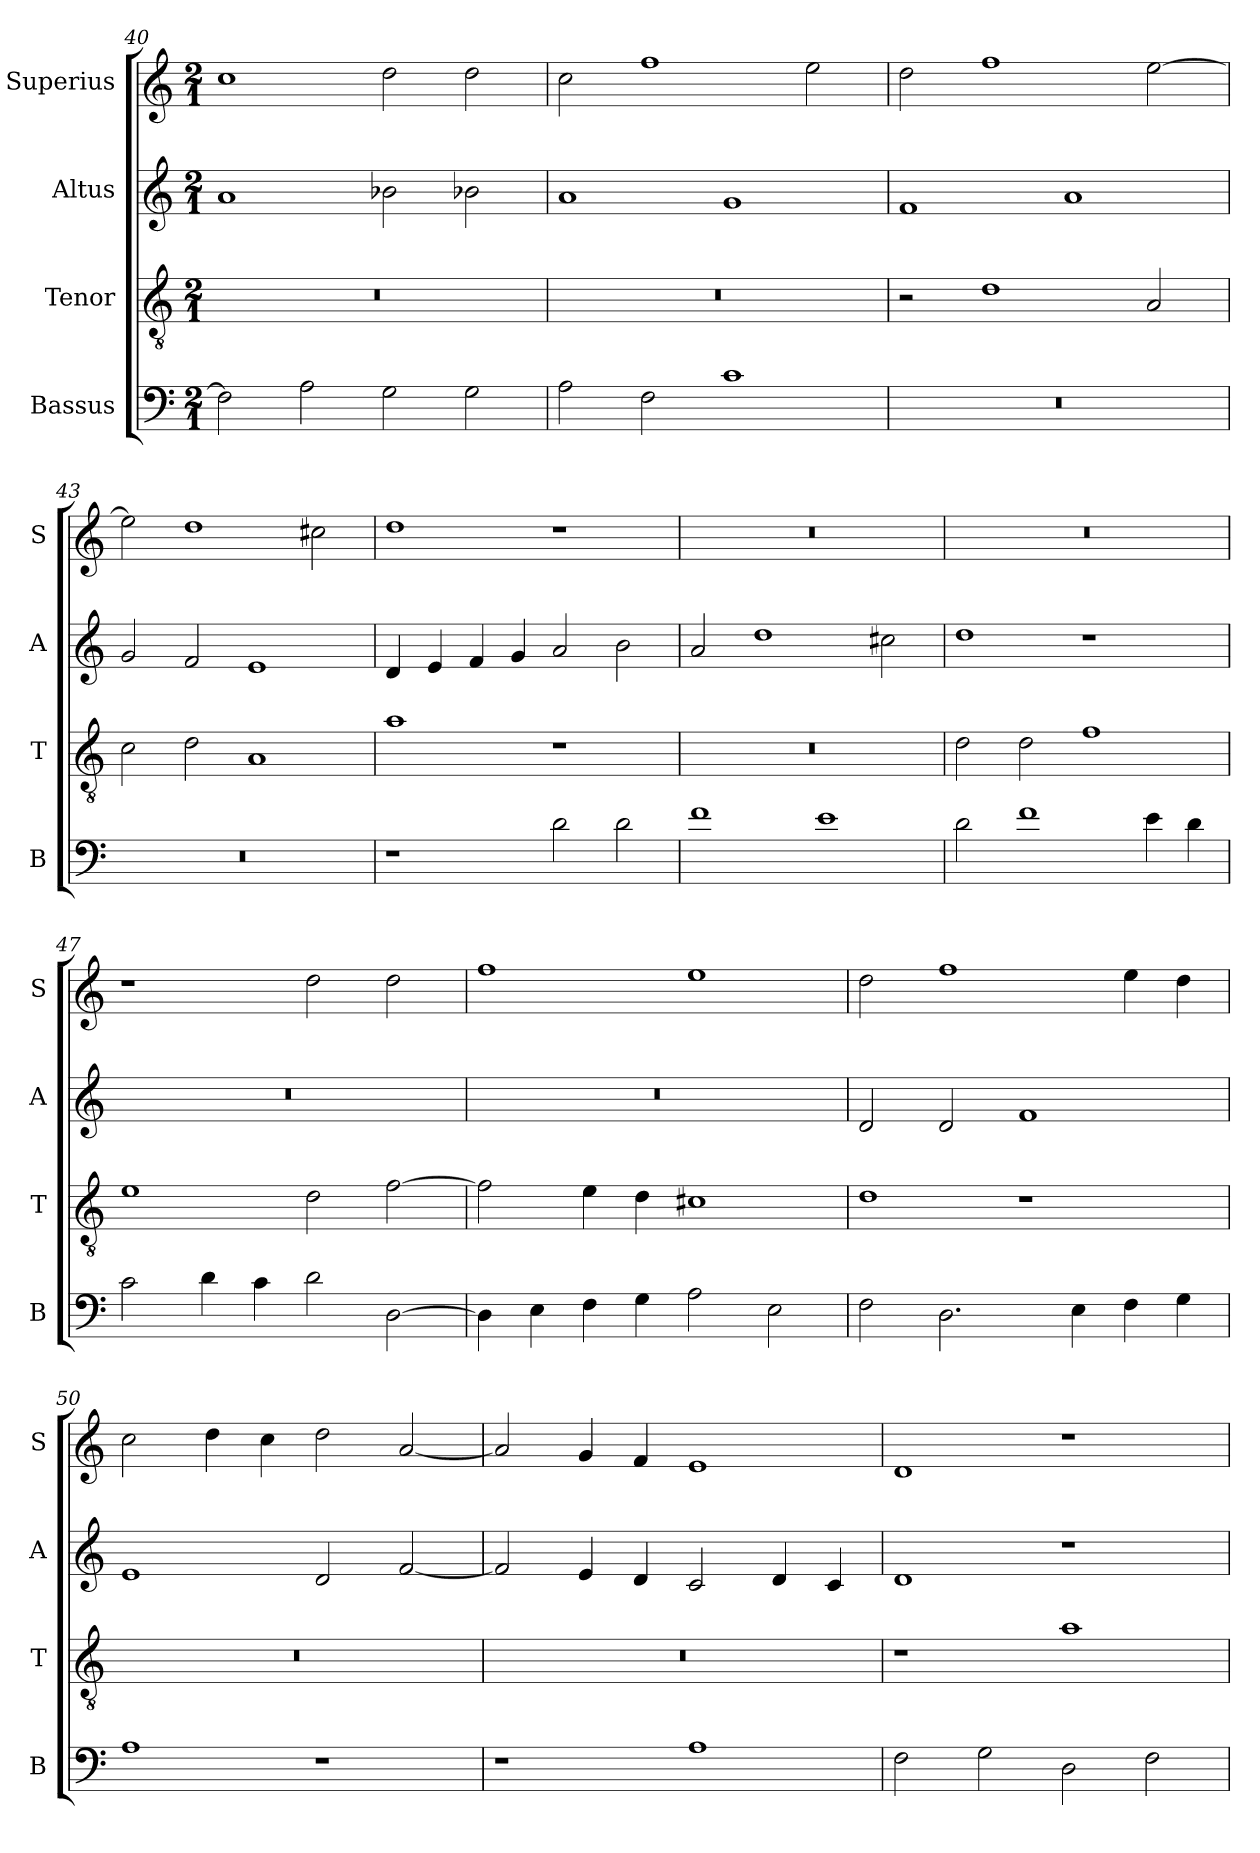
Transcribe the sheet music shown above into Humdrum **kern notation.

**kern	**kern	**kern	**kern
*part4	*part3	*part2	*part1
*staff4	*staff3	*staff2	*staff1
*I"Bassus	*I"Tenor	*I"Altus	*I"Superius
*I'B	*I'T	*I'A	*I'S
*clefF4	*clefGv2	*clefG2	*clefG2
*k[]	*k[]	*k[]	*k[]
*M2/1	*M2/1	*M2/1	*M2/1
=40	=40	=40	=40
2F\]	0r	1a	1cc
2A\	.	.	.
2G\	.	2b-X\	2dd\
2G\	.	2b-X\	2dd\
=41	=41	=41	=41
2A\	0r	1a	2cc\
2F\	.	.	1ff
1c	.	1g	.
.	.	.	2ee\
=42	=42	=42	=42
0r	2r	1f	2dd\
.	1d	.	1ff
.	.	1a	.
.	2A/	.	[2ee\
=43	=43	=43	=43
0r	2c\	2g/	2ee\]
.	2d\	2f/	1dd
.	1A	1e	.
.	.	.	2cc#X\
=44	=44	=44	=44
1r	1a	4d/	1dd
.	.	4e/	.
.	.	4f/	.
.	.	4g/	.
2d\	1r	2a/	1r
2d\	.	2b\	.
=45	=45	=45	=45
1f	0r	2a/	0r
.	.	1dd	.
1e	.	.	.
.	.	2cc#X\	.
=46	=46	=46	=46
2d\	2d\	1dd	0r
1f	2d\	.	.
.	1f	1r	.
4e\	.	.	.
4d\	.	.	.
=47	=47	=47	=47
2c\	1e	0r	1r
4d\	.	.	.
4c\	.	.	.
2d\	2d\	.	2dd\
[2D\	[2f\	.	2dd\
=48	=48	=48	=48
4D\]	2f\]	0r	1ff
4E\	.	.	.
4F\	4e\	.	.
4G\	4d\	.	.
2A\	1c#X	.	1ee
2E\	.	.	.
=49	=49	=49	=49
2F\	1d	2d/	2dd\
2.D\	.	2d/	1ff
.	1r	1f	.
4E\	.	.	.
4F\	.	.	4ee\
4G\	.	.	4dd\
=50	=50	=50	=50
1A	0r	1e	2cc\
.	.	.	4dd\
.	.	.	4cc\
1r	.	2d/	2dd\
.	.	[2f/	[2a/
=51	=51	=51	=51
1r	0r	2f/]	2a/]
.	.	4e/	4g/
.	.	4d/	4f/
1A	.	2c/	1e
.	.	4d/	.
.	.	4c/	.
=52	=52	=52	=52
2F\	1r	1d	1d
2G\	.	.	.
2D\	1a	1r	1r
2F\	.	.	.
=	=	=	=
*-	*-	*-	*-
